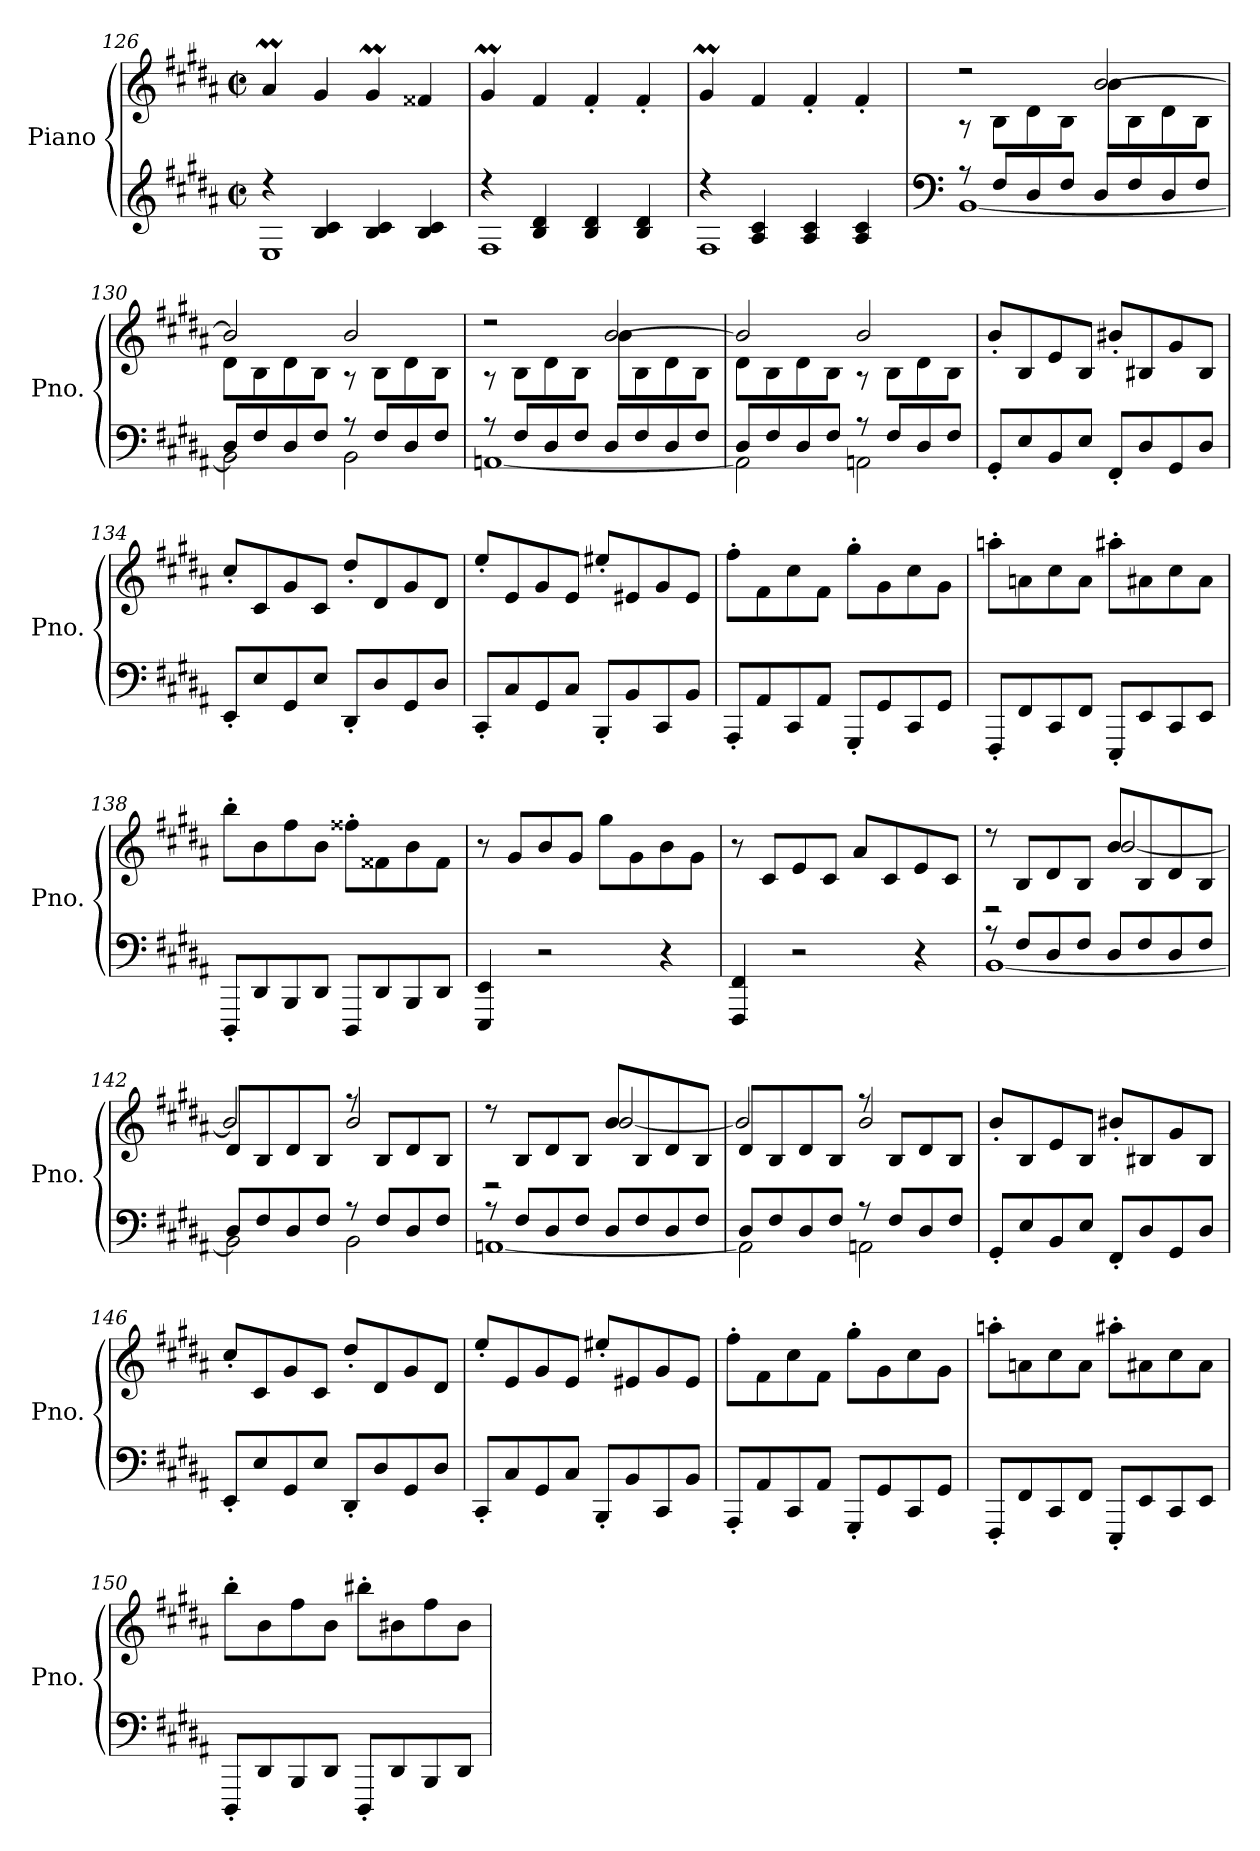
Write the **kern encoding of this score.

**kern	**kern
*part1	*part1
*staff2	*staff1
*I"Piano	*
*I'Pno.	*
*clefG2	*clefG2
*k[f#c#g#d#a#]	*k[f#c#g#d#a#]
*B:	*B:
*M2/2	*M2/2
*met(c|)	*met(c|)
=126	=126
*^	*
4r	1E	4a#m/
4B/ 4c#/	.	4g#/
4B/ 4c#/	.	4g#M/
4B/ 4c#/	.	4f##X/
=127	=127	=127
4r	1F#	4g#M/
4B/ 4d#/	.	4f#/
4B/ 4d#/	.	4f#'/
4B/ 4d#/	.	4f#'/
=128	=128	=128
4r	1F#	4g#M/
4A#/ 4c#/	.	4f#/
4A#/ 4c#/	.	4f#'/
4A#/ 4c#/	.	4f#'/
=129	=129	=129
*clefF4	*	*
*	*	*^
8r	[1BB	2r	8r
8F#/L	.	.	8B\L
8D#/	.	.	8d#\
8F#/J	.	.	8B\J
8D#/L	.	[2b/	8b\L
8F#/	.	.	8B\
8D#/	.	.	8d#\
8F#/J	.	.	8B\J
!!LO:LB:g=z	!!
=130	=130	=130	=130
8D#/L	2BB\]	2b/]	8d#\L
8F#/	.	.	8B\
8D#/	.	.	8d#\
8F#/J	.	.	8B\J
8r	2BB\	2b/	8r
8F#/L	.	.	8B\L
8D#/	.	.	8d#\
8F#/J	.	.	8B\J
=131	=131	=131	=131
8r	[1AAn	2r	8r
8F#/L	.	.	8B\L
8D#/	.	.	8d#\
8F#/J	.	.	8B\J
8D#/L	.	[2b/	8b\L
8F#/	.	.	8B\
8D#/	.	.	8d#\
8F#/J	.	.	8B\J
=132	=132	=132	=132
8D#/L	2AA\]	2b/]	8d#\L
8F#/	.	.	8B\
8D#/	.	.	8d#\
8F#/J	.	.	8B\J
8r	2AAn\	2b/	8r
8F#/L	.	.	8B\L
8D#/	.	.	8d#\
8F#/J	.	.	8B\J
*v	*v	*	*
*	*v	*v
=133	=133
8GG#'/L	8b'/L
8E/	8B/
8BB/	8e/
8E/J	8B/J
8FF#'/L	8b#X'/L
8D#/	8B#X/
8GG#/	8g#/
8D#/J	8B#/J
=134	=134
8EE'/L	8cc#'/L
8E/	8c#/
8GG#/	8g#/
8E/J	8c#/J
8DD#'/L	8dd#'/L
8D#/	8d#/
8GG#/	8g#/
8D#/J	8d#/J
!!LO:LB:g=z
=135	=135
8CC#'/L	8ee'/L
8C#/	8e/
8GG#/	8g#/
8C#/J	8e/J
8BBB'/L	8ee#X'/L
8BB/	8e#X/
8CC#/	8g#/
8BB/J	8e#/J
=136	=136
8AAA#'/L	8ff#'\L
8AA#/	8f#\
8CC#/	8cc#\
8AA#/J	8f#\J
8GGG#'/L	8gg#'\L
8GG#/	8g#\
8CC#/	8cc#\
8GG#/J	8g#\J
=137	=137
8FFF#'/L	8aan'\L
8FF#/	8an\
8CC#/	8cc#\
8FF#/J	8a\J
8EEE'/L	8aa#X'\L
8EE/	8a#X\
8CC#/	8cc#\
8EE/J	8a#\J
=138	=138
8DDD#'/L	8bb'\L
8DD#/	8b\
8BBB/	8ff#\
8DD#/J	8b\J
8DDD#/L	8ff##X'\L
8DD#/	8f##X\
8BBB/	8b\
8DD#/J	8f##\J
=139	=139
4EEE/ 4EE/	8r
.	8g#/L
2r	8b/
.	8g#/J
.	8gg#\L
.	8g#\
4r	8b\
.	8g#\J
!!LO:LB:g=z
=140	=140
4FFF#/ 4FF#/	8r
.	8c#/L
2r	8e/
.	8c#/J
.	8a#/L
.	8c#/
4r	8e/
.	8c#/J
=141	=141
*^	*^
8r	[1BB	8r	2r
8F#/L	.	8B/L	.
8D#/	.	8d#/	.
8F#/J	.	8B/J	.
8D#/L	.	8b/L	[2b/
8F#/	.	8B/	.
8D#/	.	8d#/	.
8F#/J	.	8B/J	.
=142	=142	=142	=142
8D#/L	2BB\]	8d#/L	2b/]
8F#/	.	8B/	.
8D#/	.	8d#/	.
8F#/J	.	8B/J	.
8r	2BB\	8r	2b/
8F#/L	.	8B/L	.
8D#/	.	8d#/	.
8F#/J	.	8B/J	.
=143	=143	=143	=143
8r	[1AAn	8r	2r
8F#/L	.	8B/L	.
8D#/	.	8d#/	.
8F#/J	.	8B/J	.
8D#/L	.	8b/L	[2b/
8F#/	.	8B/	.
8D#/	.	8d#/	.
8F#/J	.	8B/J	.
=144	=144	=144	=144
8D#/L	2AA\]	8d#/L	2b/]
8F#/	.	8B/	.
8D#/	.	8d#/	.
8F#/J	.	8B/J	.
8r	2AAn\	8r	2b/
8F#/L	.	8B/L	.
8D#/	.	8d#/	.
8F#/J	.	8B/J	.
*v	*v	*	*
*	*v	*v
!!LO:PB:g=z
=145	=145
8GG#'/L	8b'/L
8E/	8B/
8BB/	8e/
8E/J	8B/J
8FF#'/L	8b#X'/L
8D#/	8B#X/
8GG#/	8g#/
8D#/J	8B#/J
=146	=146
8EE'/L	8cc#'/L
8E/	8c#/
8GG#/	8g#/
8E/J	8c#/J
8DD#'/L	8dd#'/L
8D#/	8d#/
8GG#/	8g#/
8D#/J	8d#/J
=147	=147
8CC#'/L	8ee'/L
8C#/	8e/
8GG#/	8g#/
8C#/J	8e/J
8BBB'/L	8ee#X'/L
8BB/	8e#X/
8CC#/	8g#/
8BB/J	8e#/J
=148	=148
8AAA#'/L	8ff#'\L
8AA#/	8f#\
8CC#/	8cc#\
8AA#/J	8f#\J
8GGG#'/L	8gg#'\L
8GG#/	8g#\
8CC#/	8cc#\
8GG#/J	8g#\J
=149	=149
8FFF#'/L	8aan'\L
8FF#/	8an\
8CC#/	8cc#\
8FF#/J	8a\J
8EEE'/L	8aa#X'\L
8EE/	8a#X\
8CC#/	8cc#\
8EE/J	8a#\J
!!LO:LB:g=z
=150	=150
8DDD#'/L	8bb'\L
8DD#/	8b\
8BBB/	8ff#\
8DD#/J	8b\J
8DDD#'/L	8bb#X'\L
8DD#/	8b#X\
8BBB/	8ff#\
8DD#/J	8b#\J
=	=
*-	*-
